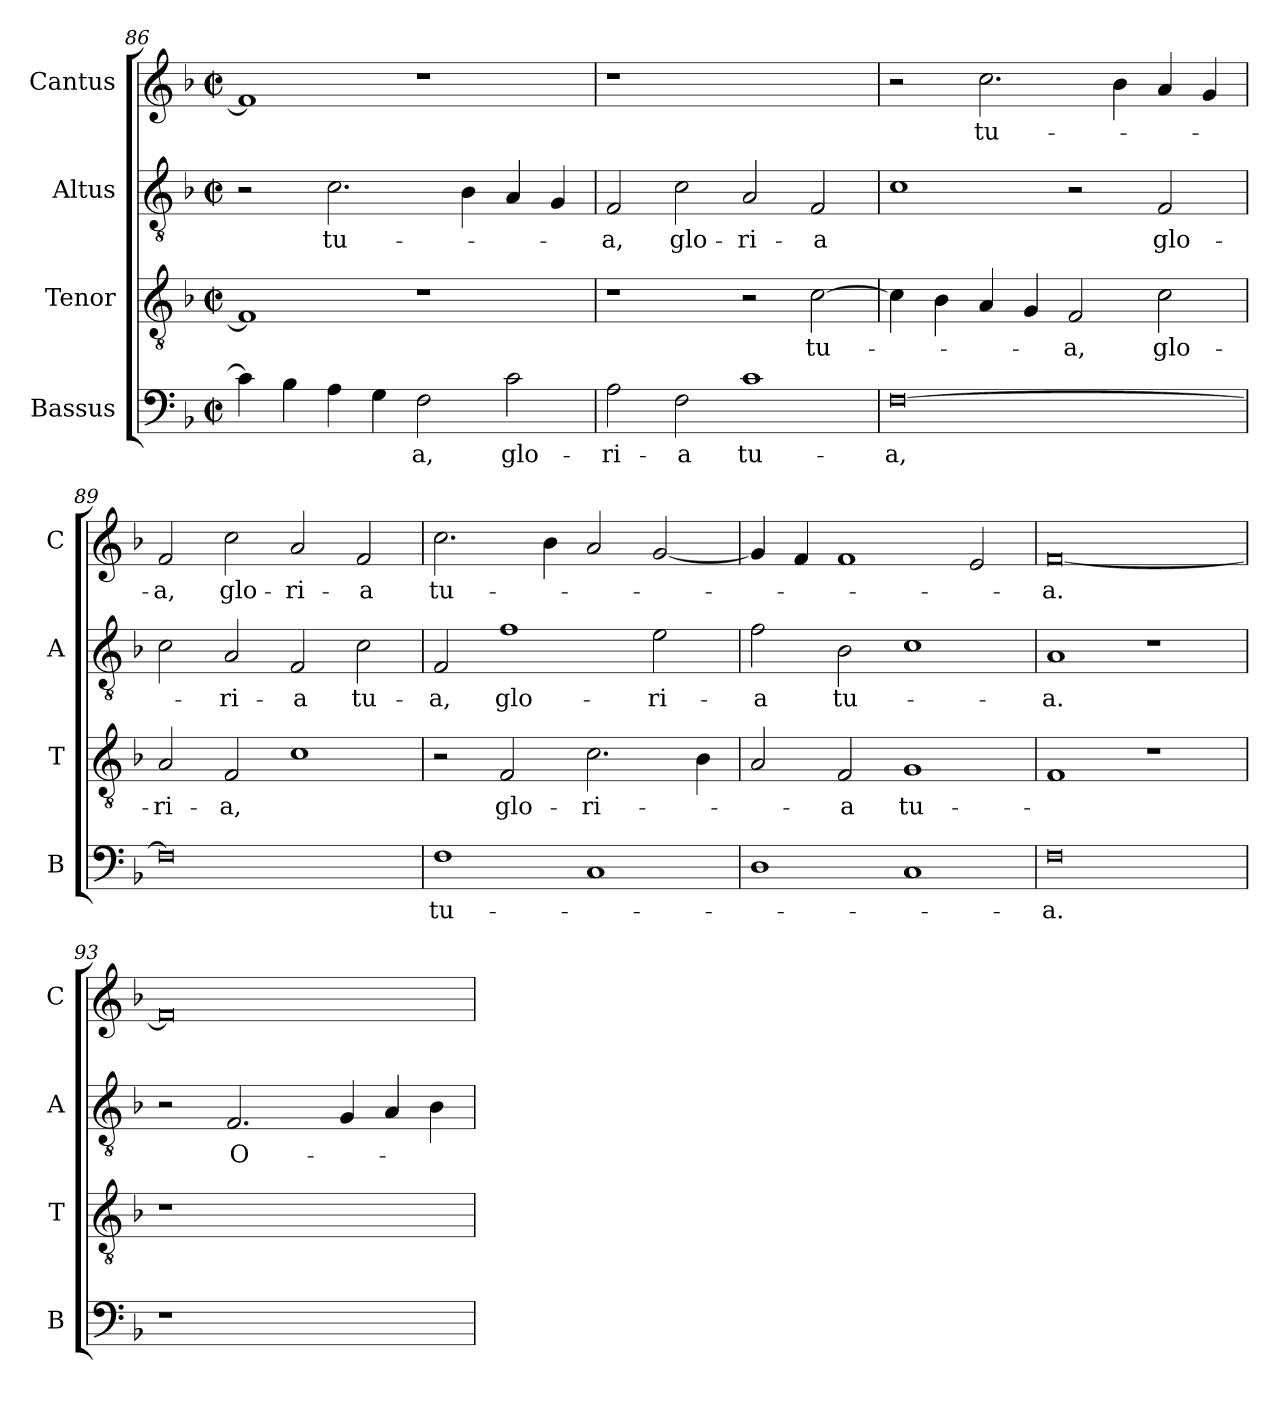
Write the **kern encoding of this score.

**kern	**text	**kern	**text	**kern	**text	**kern	**text
*part4	*part4	*part3	*part3	*part2	*part2	*part1	*part1
*staff4	*staff4	*staff3	*staff3	*staff2	*staff2	*staff1	*staff1
*I"Bassus	*	*I"Tenor	*	*I"Altus	*	*I"Cantus	*
*I'B	*	*I'T	*	*I'A	*	*I'C	*
!!LO:LB:g=z
*clefF4	*	*clefGv2	*	*clefGv2	*	*clefG2	*
*k[b-]	*	*k[b-]	*	*k[b-]	*	*k[b-]	*
*F:	*	*F:	*	*F:	*	*F:	*
*M2/2	*	*M2/2	*	*M2/2	*	*M2/2	*
*met(c|)	*	*met(c|)	*	*met(c|)	*	*met(c|)	*
=86	=86	=86	=86	=86	=86	=86	=86
4c\]	.	1F]	.	2r	.	1f]	.
4B-\	.	.	.	.	.	.	.
!	!	!	!	!	!LO:LY:b	!	!
4A\	.	.	.	2.c\	tu-	.	.
4G\	.	.	.	.	.	.	.
!	!LO:LY:b	!	!	!	!	!	!
2F\	-a,	1r	.	.	.	1r	.
.	.	.	.	4B-\	.	.	.
!	!LO:LY:b	!	!	!	!	!	!
2c\	glo-	.	.	4A/	.	.	.
.	.	.	.	4G/	.	.	.
=87	=87	=87	=87	=87	=87	=87	=87
!	!LO:LY:b	!	!	!	!	!	!
!	!	!	!	!	!LO:LY:b	!	!
2A\	-ri-	1r	.	2F/	-a,	1r	.
!	!LO:LY:b	!	!	!	!	!	!
!	!	!	!	!	!LO:LY:b	!	!
2F\	-a	.	.	2c\	glo-	.	.
!	!LO:LY:b	!	!	!	!	!	!
!	!	!	!	!	!LO:LY:b	!	!
1c	tu-	2r	.	2A/	-ri-	1ryy	.
!	!	!	!LO:LY:b	!	!	!	!
!	!	!	!	!	!LO:LY:b	!	!
.	.	[2c\	tu-	2F/	-a	.	.
=88	=88	=88	=88	=88	=88	=88	=88
!	!LO:LY:b	!	!	!	!	!	!
[0F	-a,	4c\]	.	1c	.	2r	.
.	.	4B-\	.	.	.	.	.
!	!	!	!	!	!	!	!LO:LY:b
.	.	4A/	.	.	.	2.cc\	tu-
.	.	4G/	.	.	.	.	.
!	!	!	!LO:LY:b	!	!	!	!
.	.	2F/	-a,	2r	.	.	.
.	.	.	.	.	.	4b-\	.
!	!	!	!LO:LY:b	!	!	!	!
!	!	!	!	!	!LO:LY:b	!	!
.	.	2c\	glo-	2F/	glo-	4a/	.
.	.	.	.	.	.	4g/	.
=89	=89	=89	=89	=89	=89	=89	=89
!	!	!	!LO:LY:b	!	!	!	!
!	!	!	!	!	!	!	!LO:LY:b
0F]	.	2A/	-ri-	2c\	.	2f/	-a,
!	!	!	!LO:LY:b	!	!	!	!
!	!	!	!	!	!LO:LY:b	!	!
!	!	!	!	!	!	!	!LO:LY:b
.	.	2F/	-a,	2A/	-ri-	2cc\	glo-
!	!	!	!	!	!LO:LY:b	!	!
!	!	!	!	!	!	!	!LO:LY:b
.	.	1c	.	2F/	-a	2a/	-ri-
!	!	!	!	!	!LO:LY:b	!	!
!	!	!	!	!	!	!	!LO:LY:b
.	.	.	.	2c\	tu-	2f/	-a
=90	=90	=90	=90	=90	=90	=90	=90
!	!LO:LY:b	!	!	!	!	!	!
!	!	!	!	!	!LO:LY:b	!	!
!	!	!	!	!	!	!	!LO:LY:b
1F	tu-	2r	.	2F/	-a,	2.cc\	tu-
!	!	!	!LO:LY:b	!	!	!	!
!	!	!	!	!	!LO:LY:b	!	!
.	.	2F/	glo-	1f	glo-	.	.
.	.	.	.	.	.	4b-\	.
!	!	!	!LO:LY:b	!	!	!	!
1C	.	2.c\	-ri-	.	.	2a/	.
!	!	!	!	!	!LO:LY:b	!	!
.	.	.	.	2e\	-ri-	[2g/	.
.	.	4B-\	.	.	.	.	.
=91	=91	=91	=91	=91	=91	=91	=91
!	!	!	!	!	!LO:LY:b	!	!
1D	.	2A/	.	2f\	-a	4g/]	.
.	.	.	.	.	.	4f/	.
!	!	!	!LO:LY:b	!	!	!	!
!	!	!	!	!	!LO:LY:b	!	!
.	.	2F/	-a	2B-\	tu-	1f	.
!	!	!	!LO:LY:b	!	!	!	!
1C	.	1G	tu-	1c	.	.	.
.	.	.	.	.	.	2e/	.
!!LO:LB:g=z
=92	=92	=92	=92	=92	=92	=92	=92
!	!LO:LY:b	!	!	!	!	!	!
!	!	!	!	!	!LO:LY:b	!	!
!	!	!	!	!	!	!	!LO:LY:b
0F	-a.	1F	.	1A	-a.	[0f	-a.
.	.	1r	.	1r	.	.	.
=93	=93	=93	=93	=93	=93	=93	=93
1r	.	1r	.	2r	.	0f]	.
!	!	!	!	!	!LO:LY:b	!	!
.	.	.	.	2.F/	O-	.	.
1ryy	.	1ryy	.	.	.	.	.
.	.	.	.	4G/	.	.	.
.	.	.	.	4A/	.	.	.
.	.	.	.	4B-\	.	.	.
=	=	=	=	=	=	=	=
*-	*-	*-	*-	*-	*-	*-	*-
